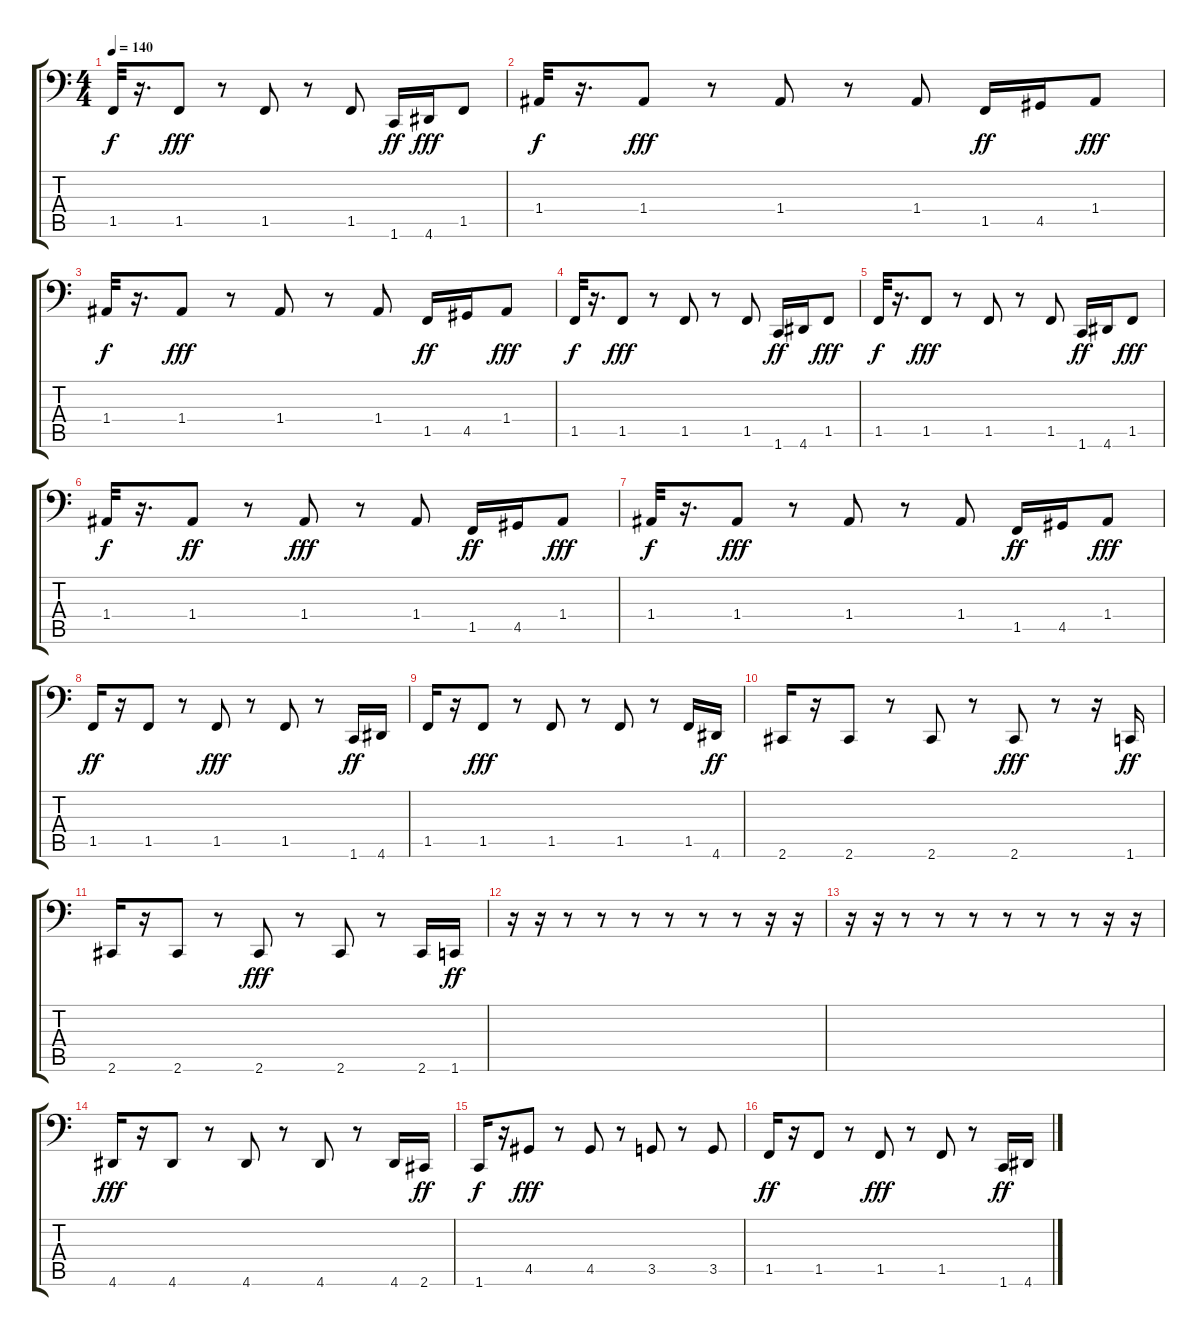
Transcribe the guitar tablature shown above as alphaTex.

\track "" {instrument synthbass1}
\staff {score tabs}
\tuning (C3 G2 D2 A1 E1 B0) {hide}
\ts (4 4)
\tempo 140
\clef f4
\ks c
1.5.32{dy f} r.16{d} 1.5.8{dy fff} r.8 1.5.8 r.8 1.5.8 1.6.16{dy ff} 4.6.16{dy fff} 1.5.8 |
1.4.32{dy f} r.16{d} 1.4.8{dy fff} r.8 1.4.8 r.8 1.4.8 1.5.16{dy ff} 4.5.16 1.4.8{dy fff} |
1.4.32{dy f} r.16{d} 1.4.8{dy fff} r.8 1.4.8 r.8 1.4.8 1.5.16{dy ff} 4.5.16 1.4.8{dy fff} |
1.5.32{dy f} r.16{d} 1.5.8{dy fff} r.8 1.5.8 r.8 1.5.8 1.6.16{dy ff} 4.6.16 1.5.8{dy fff} |
1.5.32{dy f} r.16{d} 1.5.8{dy fff} r.8 1.5.8 r.8 1.5.8 1.6.16{dy ff} 4.6.16 1.5.8{dy fff} |
1.4.32{dy f} r.16{d} 1.4.8{dy ff} r.8 1.4.8{dy fff} r.8 1.4.8 1.5.16{dy ff} 4.5.16 1.4.8{dy fff} |
1.4.32{dy f} r.16{d} 1.4.8{dy fff} r.8 1.4.8 r.8 1.4.8 1.5.16{dy ff} 4.5.16 1.4.8{dy fff} |
1.5.16{dy ff} r.16 1.5.8 r.8 1.5.8{dy fff} r.8 1.5.8 r.8 1.6.16{dy ff} 4.6.16 |
1.5.16 r.16 1.5.8{dy fff} r.8 1.5.8 r.8 1.5.8 r.8 1.5.16 4.6.16{dy ff} |
2.6.16 r.16 2.6.8 r.8 2.6.8 r.8 2.6.8{dy fff} r.8 r.16 1.6.16{dy ff} |
2.6.16 r.16 2.6.8 r.8 2.6.8{dy fff} r.8 2.6.8 r.8 2.6.16 1.6.16{dy ff} |
r.16 r.16 r.8 r.8 r.8 r.8 r.8 r.8 r.16 r.16 |
r.16 r.16 r.8 r.8 r.8 r.8 r.8 r.8 r.16 r.16 |
4.6.16{dy fff} r.16 4.6.8 r.8 4.6.8 r.8 4.6.8 r.8 4.6.16 2.6.16{dy ff} |
1.6.16{dy f} r.16 4.5.8{dy fff} r.8 4.5.8 r.8 3.5.8 r.8 3.5.8 |
1.5.16{dy ff} r.16 1.5.8 r.8 1.5.8{dy fff} r.8 1.5.8 r.8 1.6.16{dy ff} 4.6.16
